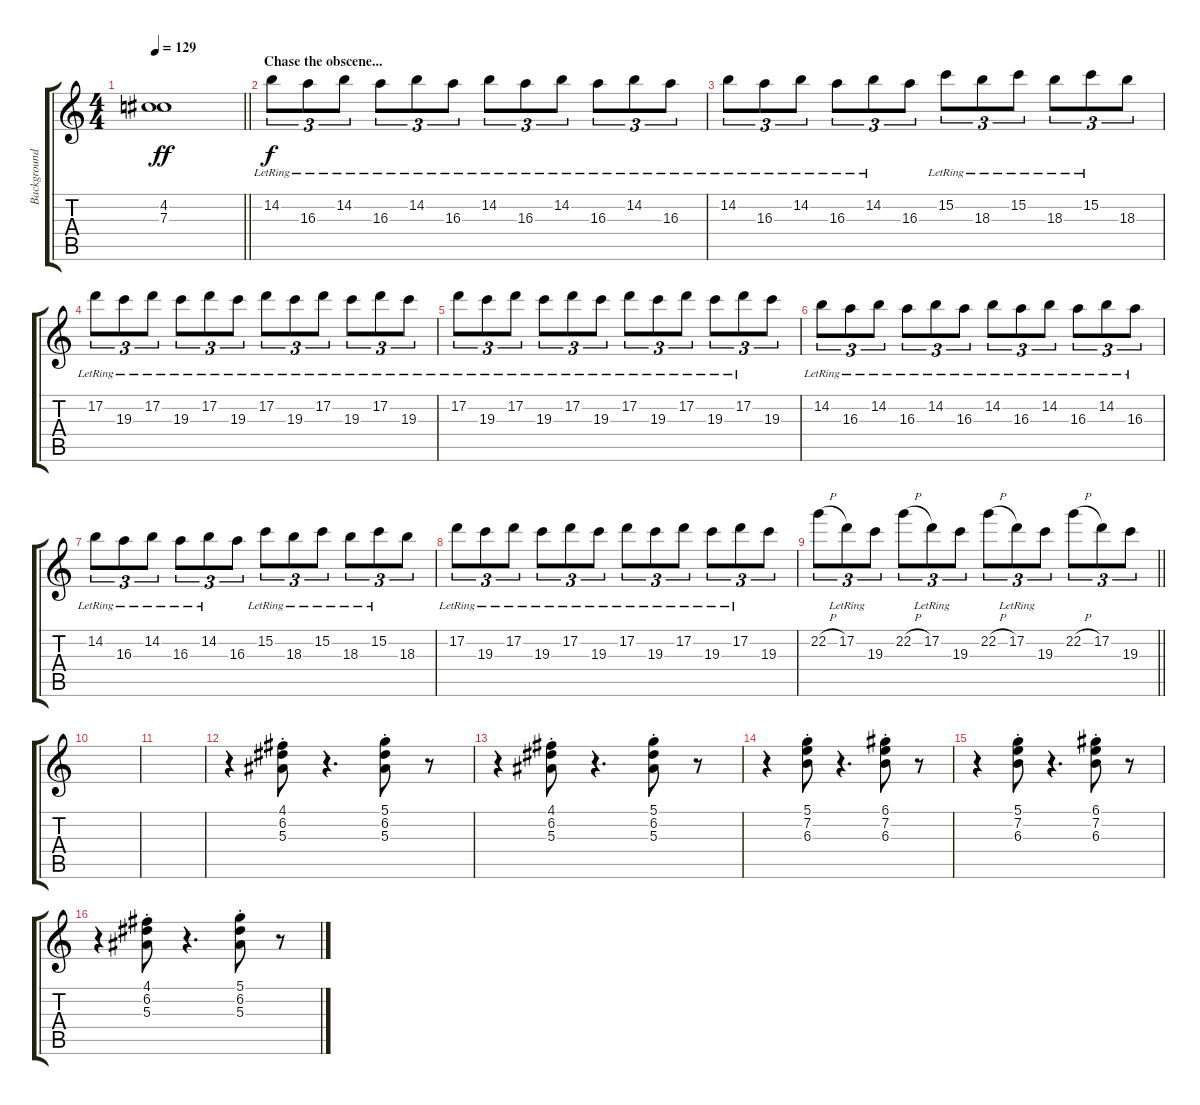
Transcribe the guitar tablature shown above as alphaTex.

\track ("Background Guitar" "Background") {instrument electricguitarclean}
\staff {score tabs}
\tuning (D4 A3 F3 C3 G2 C2) {hide}
\ts (4 4)
\tempo 129
\clef g2
\barLineRight lightlight
\ks c
(4.2{t} 7.3).1{dy ff} |
\section ("" "Chase the obscene...")
14.2{lr}.8{tu (3 2) dy f volume 10 instrument distortionguitar} 16.3{lr}.8{tu (3 2)} 14.2{lr}.8{tu (3 2)} 16.3{lr}.8{tu (3 2)} 14.2{lr}.8{tu (3 2)} 16.3{lr}.8{tu (3 2)} 14.2{lr}.8{tu (3 2)} 16.3{lr}.8{tu (3 2)} 14.2{lr}.8{tu (3 2)} 16.3{lr}.8{tu (3 2)} 14.2{lr}.8{tu (3 2)} 16.3{lr}.8{tu (3 2)} |
14.2{lr}.8{tu (3 2)} 16.3{lr}.8{tu (3 2)} 14.2{lr}.8{tu (3 2)} 16.3{lr}.8{tu (3 2)} 14.2{lr}.8{tu (3 2)} 16.3.8{tu (3 2)} 15.2{lr}.8{tu (3 2)} 18.3{lr}.8{tu (3 2)} 15.2{lr}.8{tu (3 2)} 18.3{lr}.8{tu (3 2)} 15.2{lr}.8{tu (3 2)} 18.3.8{tu (3 2)} |
17.2{lr}.8{tu (3 2)} 19.3{lr}.8{tu (3 2)} 17.2{lr}.8{tu (3 2)} 19.3{lr}.8{tu (3 2)} 17.2{lr}.8{tu (3 2)} 19.3{lr}.8{tu (3 2)} 17.2{lr}.8{tu (3 2)} 19.3{lr}.8{tu (3 2)} 17.2{lr}.8{tu (3 2)} 19.3{lr}.8{tu (3 2)} 17.2{lr}.8{tu (3 2)} 19.3{lr}.8{tu (3 2)} |
17.2{lr}.8{tu (3 2)} 19.3{lr}.8{tu (3 2)} 17.2{lr}.8{tu (3 2)} 19.3{lr}.8{tu (3 2)} 17.2{lr}.8{tu (3 2)} 19.3{lr}.8{tu (3 2)} 17.2{lr}.8{tu (3 2)} 19.3{lr}.8{tu (3 2)} 17.2{lr}.8{tu (3 2)} 19.3{lr}.8{tu (3 2)} 17.2{lr}.8{tu (3 2)} 19.3.8{tu (3 2)} |
14.2{lr}.8{tu (3 2)} 16.3{lr}.8{tu (3 2)} 14.2{lr}.8{tu (3 2)} 16.3{lr}.8{tu (3 2)} 14.2{lr}.8{tu (3 2)} 16.3{lr}.8{tu (3 2)} 14.2{lr}.8{tu (3 2)} 16.3{lr}.8{tu (3 2)} 14.2{lr}.8{tu (3 2)} 16.3{lr}.8{tu (3 2)} 14.2{lr}.8{tu (3 2)} 16.3{lr}.8{tu (3 2)} |
14.2{lr}.8{tu (3 2)} 16.3{lr}.8{tu (3 2)} 14.2{lr}.8{tu (3 2)} 16.3{lr}.8{tu (3 2)} 14.2{lr}.8{tu (3 2)} 16.3.8{tu (3 2)} 15.2{lr}.8{tu (3 2)} 18.3{lr}.8{tu (3 2)} 15.2{lr}.8{tu (3 2)} 18.3{lr}.8{tu (3 2)} 15.2{lr}.8{tu (3 2)} 18.3.8{tu (3 2)} |
17.2{lr}.8{tu (3 2)} 19.3{lr}.8{tu (3 2)} 17.2{lr}.8{tu (3 2)} 19.3{lr}.8{tu (3 2)} 17.2{lr}.8{tu (3 2)} 19.3{lr}.8{tu (3 2)} 17.2{lr}.8{tu (3 2)} 19.3{lr}.8{tu (3 2)} 17.2{lr}.8{tu (3 2)} 19.3{lr}.8{tu (3 2)} 17.2{lr}.8{tu (3 2)} 19.3.8{tu (3 2)} |
\barLineRight lightlight
22.2{h}.8{tu (3 2)} 17.2{lr}.8{tu (3 2)} 19.3.8{tu (3 2)} 22.2{h}.8{tu (3 2)} 17.2{lr}.8{tu (3 2)} 19.3.8{tu (3 2)} 22.2{h}.8{tu (3 2)} 17.2{lr}.8{tu (3 2)} 19.3.8{tu (3 2)} 22.2{h}.8{tu (3 2)} 17.2.8{tu (3 2)} 19.3.8{tu (3 2)} |
\section ("" "")
|
|
r.4{volume 13 instrument electricguitarclean} (4.1{st} 6.2{st} 5.3{st}).8 r.4{d} (5.1{st} 6.2{st} 5.3{st}).8 r.8 |
r.4 (4.1{st} 6.2{st} 5.3{st}).8 r.4{d} (5.1{st} 6.2{st} 5.3{st}).8 r.8 |
r.4 (5.1{st} 7.2{st} 6.3{st}).8 r.4{d} (6.1{st} 7.2{st} 6.3{st}).8 r.8 |
r.4 (5.1{st} 7.2{st} 6.3{st}).8 r.4{d} (6.1{st} 7.2{st} 6.3{st}).8 r.8 |
r.4 (4.1{st} 6.2{st} 5.3{st}).8 r.4{d} (5.1{st} 6.2{st} 5.3{st}).8 r.8
